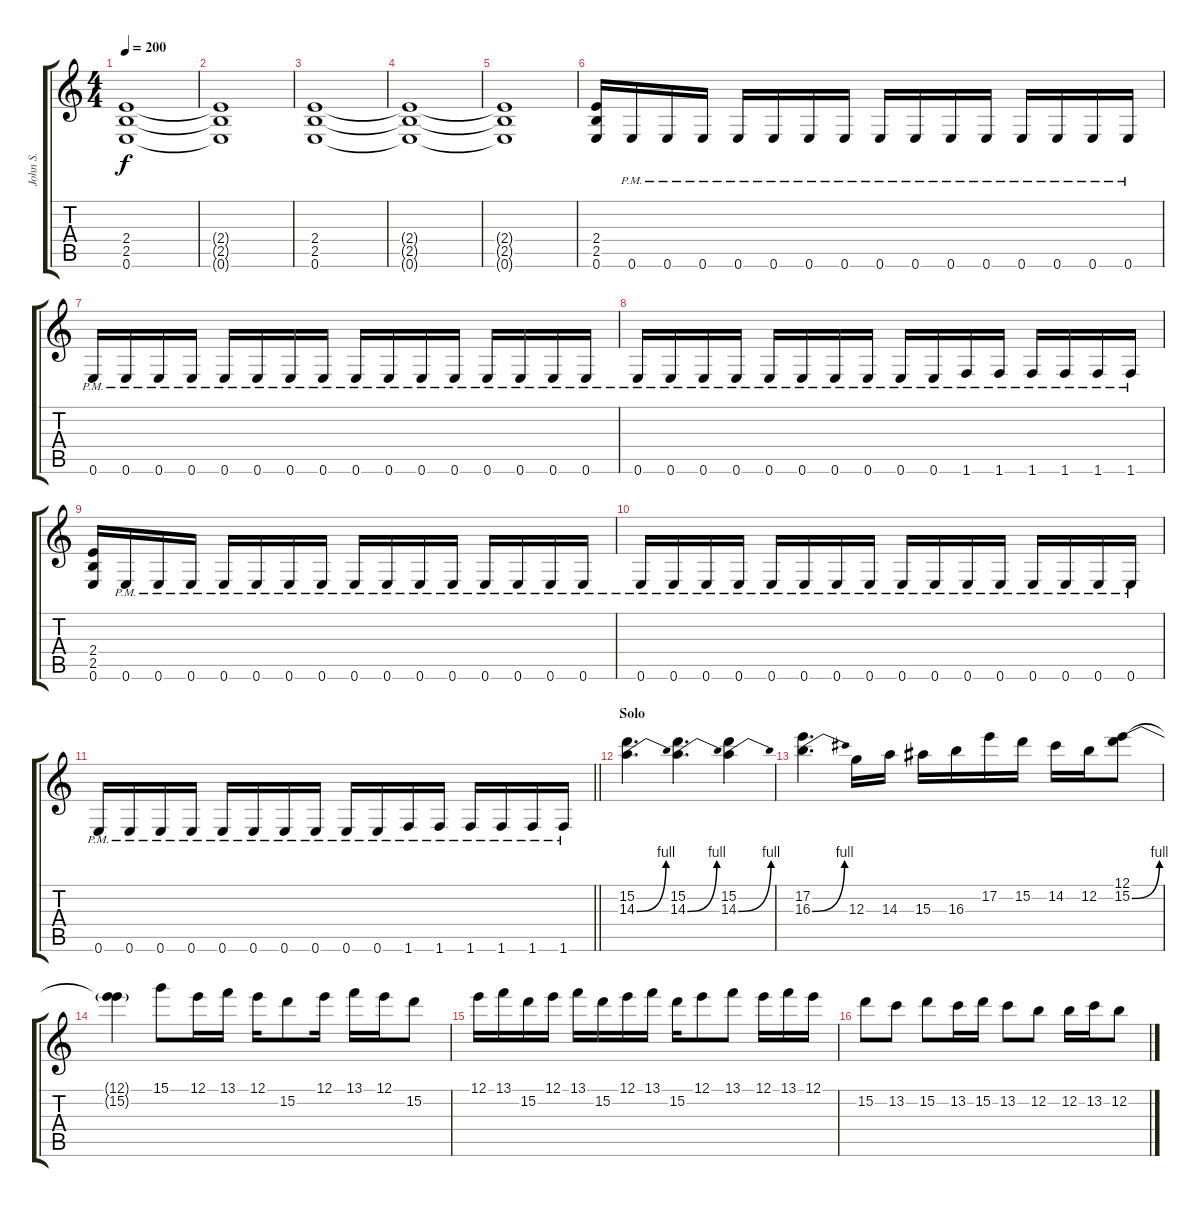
\track ("John S." "John S.") {instrument overdrivenguitar}
\staff {score tabs}
\tuning (E4 B3 G3 D3 A2 E2) {hide}
\ts (4 4)
\tempo 200
\clef g2
\ks c
(2.4{t} 2.5{t} 0.6{t}).1{dy f} |
(2.4{t} 2.5{t} 0.6{t}).1 |
(2.4 2.5 0.6).1 |
(2.4{t} 2.5{t} 0.6{t}).1 |
(2.4{t} 2.5{t} 0.6{t}).1 |
(2.4 2.5 0.6).16 0.6{pm}.16 0.6{pm}.16 0.6{pm}.16 0.6{pm}.16 0.6{pm}.16 0.6{pm}.16 0.6{pm}.16 0.6{pm}.16 0.6{pm}.16 0.6{pm}.16 0.6{pm}.16 0.6{pm}.16 0.6{pm}.16 0.6{pm}.16 0.6{pm}.16 |
0.6{pm}.16 0.6{pm}.16 0.6{pm}.16 0.6{pm}.16 0.6{pm}.16 0.6{pm}.16 0.6{pm}.16 0.6{pm}.16 0.6{pm}.16 0.6{pm}.16 0.6{pm}.16 0.6{pm}.16 0.6{pm}.16 0.6{pm}.16 0.6{pm}.16 0.6{pm}.16 |
0.6{pm}.16 0.6{pm}.16 0.6{pm}.16 0.6{pm}.16 0.6{pm}.16 0.6{pm}.16 0.6{pm}.16 0.6{pm}.16 0.6{pm}.16 0.6{pm}.16 1.6{pm}.16 1.6{pm}.16 1.6{pm}.16 1.6{pm}.16 1.6{pm}.16 1.6{pm}.16 |
(2.4 2.5 0.6).16 0.6{pm}.16 0.6{pm}.16 0.6{pm}.16 0.6{pm}.16 0.6{pm}.16 0.6{pm}.16 0.6{pm}.16 0.6{pm}.16 0.6{pm}.16 0.6{pm}.16 0.6{pm}.16 0.6{pm}.16 0.6{pm}.16 0.6{pm}.16 0.6{pm}.16 |
0.6{pm}.16 0.6{pm}.16 0.6{pm}.16 0.6{pm}.16 0.6{pm}.16 0.6{pm}.16 0.6{pm}.16 0.6{pm}.16 0.6{pm}.16 0.6{pm}.16 0.6{pm}.16 0.6{pm}.16 0.6{pm}.16 0.6{pm}.16 0.6{pm}.16 0.6{pm}.16 |
\barLineRight lightlight
0.6{pm}.16 0.6{pm}.16 0.6{pm}.16 0.6{pm}.16 0.6{pm}.16 0.6{pm}.16 0.6{pm}.16 0.6{pm}.16 0.6{pm}.16 0.6{pm}.16 1.6{pm}.16 1.6{pm}.16 1.6{pm}.16 1.6{pm}.16 1.6{pm}.16 1.6{pm}.16 |
\section ("" "Solo")
(15.2 14.3{be (bend 0 0 60 4)}).4{d} (15.2 14.3{be (bend 0 0 60 4)}).4{d} (15.2 14.3{be (bend 0 0 60 4)}).4 |
(17.2 16.3{be (bend 0 0 60 4)}).4{d} 12.3.16 14.3.16 15.3.16 16.3.16 17.2.16 15.2.16 14.2.16 12.2.16 (12.1 15.2{be (bend 0 0 60 4)}).8 |
(12.1{t} 15.2{t}).4 15.1.8 12.1.16 13.1.16 12.1.16 15.2.8 12.1.16 13.1.16 12.1.16 15.2.8 |
12.1.16 13.1.16 15.2.16 12.1.16 13.1.16 15.2.16 12.1.16 13.1.16 15.2.16 12.1.8 13.1.8 12.1.16 13.1.16 12.1.16 |
15.2.8 13.2.8 15.2.8 13.2.16 15.2.16 13.2.8 12.2.8 12.2.16 13.2.16 12.2.8
